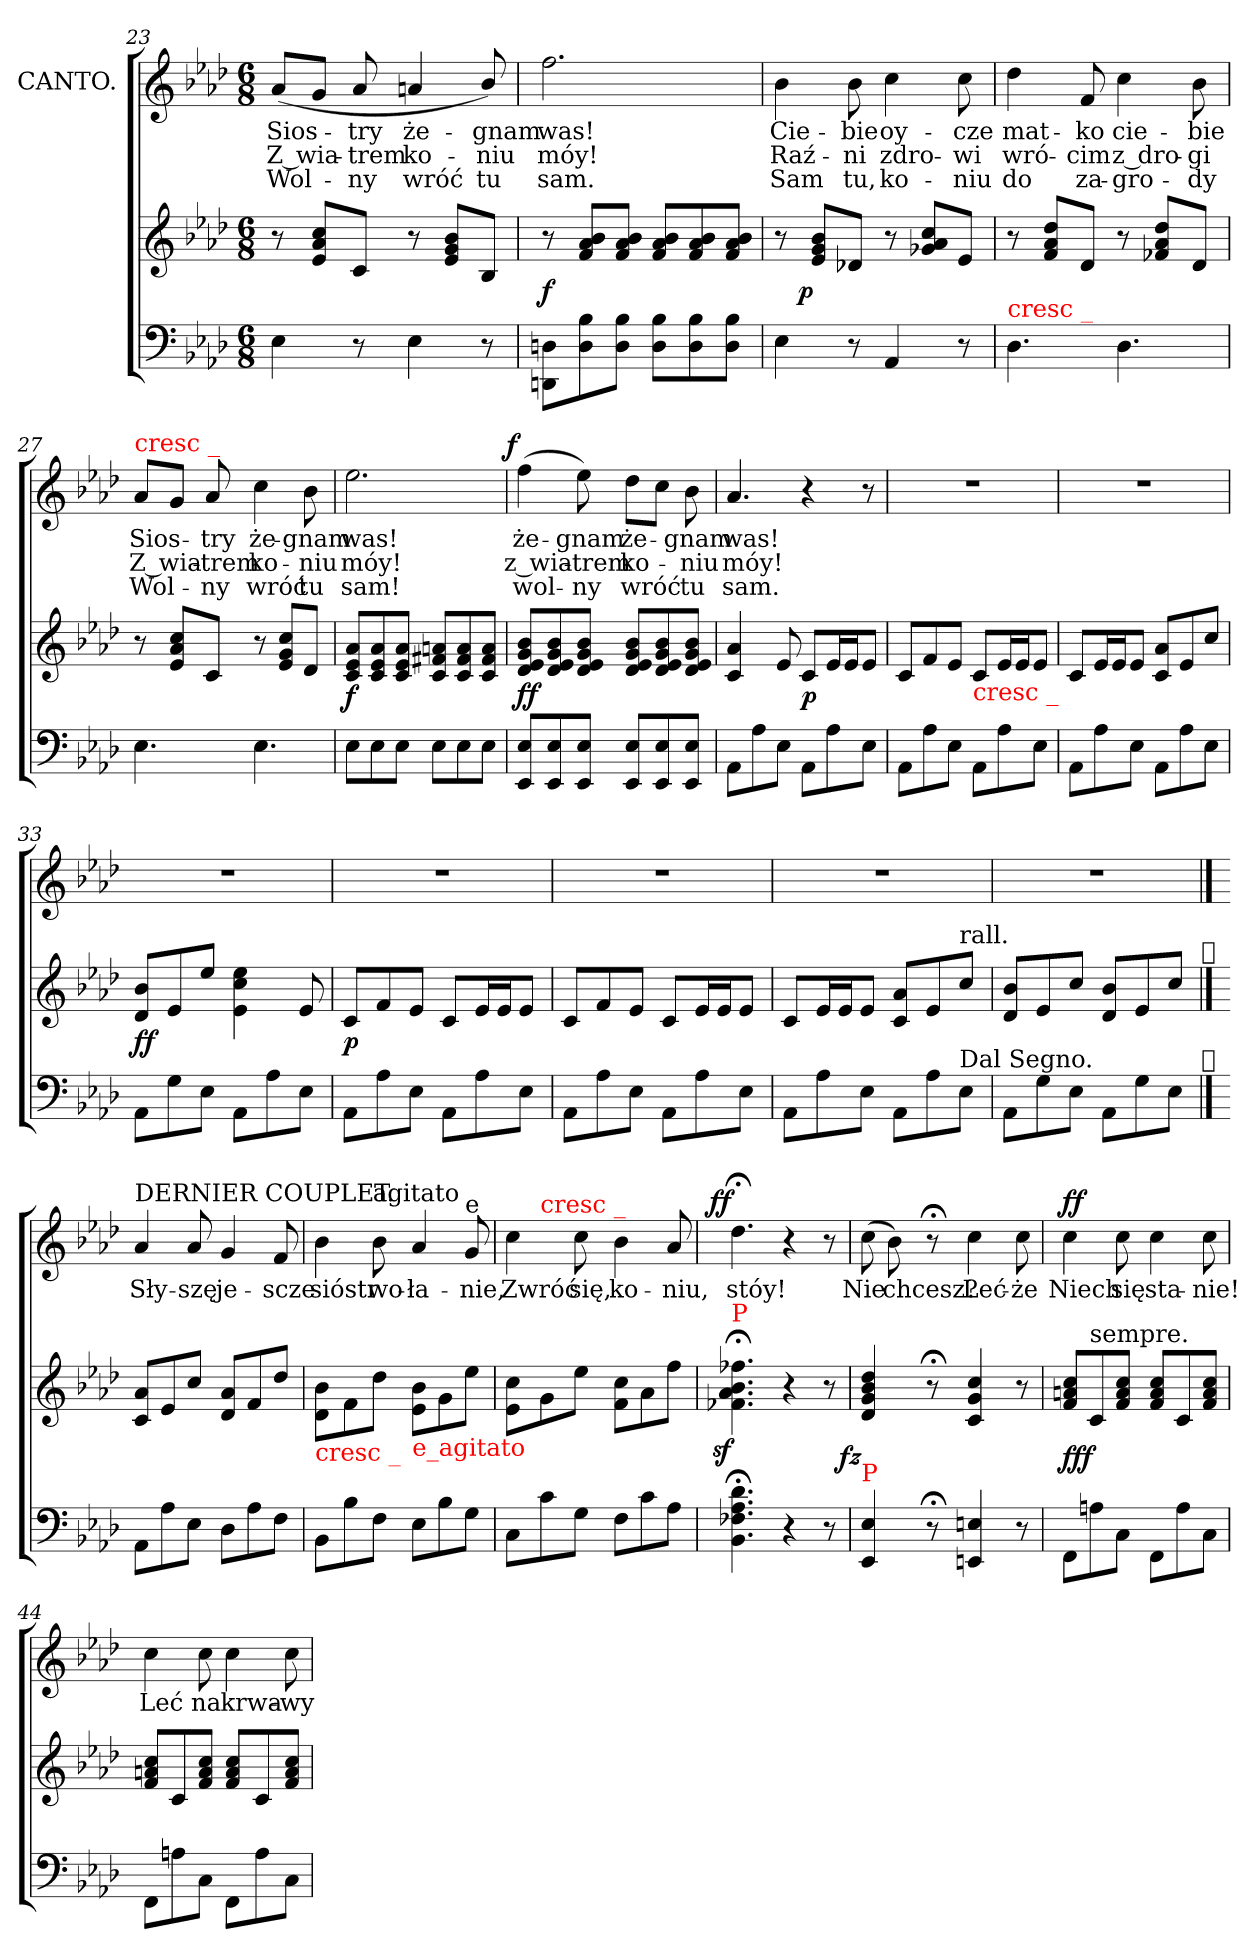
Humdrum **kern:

**kern	**kern	**dynam	**kern	**text	**text	**text	**dynam
*part2	*part2	*part2	*part1	*part1	*part1	*part1	*part1
*staff3	*staff2	*staff2/3	*staff1	*staff1	*staff1	*staff1	*staff1
*	*	*	*I"CANTO.	*	*	*	*
*clefF4	*clefG2	*	*clefG2	*	*	*	*
*k[b-e-a-d-]	*k[b-e-a-d-]	*	*k[b-e-a-d-]	*	*	*	*
*A-:	*A-:	*	*A-:	*	*	*	*
*M6/8	*M6/8	*	*M6/8	*	*	*	*
=23	=23	=23	=23	=23	=23	=23	=23
4E-	8r	.	(<8a-L	Sios-	Z wia-	Wol-	.
.	8cc 8a- 8e-L	.	8gJ	.	.	.	.
8r	8cJ	.	8a-	-try	-trem	-ny	.
4E-	8r	.	4an	że-	ko-	wróć	.
.	8b- 8g 8e-L	.	.	.	.	.	.
8r	8B-J	.	8b-/)	-gnam	-niu	tu	.
=24	=24	=24	=24	=24	=24	=24	=24
8Dn\ 8DDn\L	8r	f	2.ff	was!	móy!	sam.	.
8B- 8D	8b- 8a- 8fL	.	.	.	.	.	.
8B- 8DJ	8b- 8a- 8fJ	.	.	.	.	.	.
8B- 8DL	8b- 8a- 8fL	.	.	.	.	.	.
8B- 8D	8b- 8a- 8f	.	.	.	.	.	.
8B- 8DJ	8b- 8a- 8fJ	.	.	.	.	.	.
=25	=25	=25	=25	=25	=25	=25	=25
4E-	8r	.	4b-	Cie-	Raź-	Sam	.
!	!	!LO:DY:rj	!	!	!	!	!
.	8b- 8g 8e-L	p	.	.	.	.	.
8r	8d-XJ	.	8b-	-bie	-ni	tu,	.
4AA-	8r	.	4cc	oy-	zdro-	ko-	.
.	8cc 8a- 8g-XL	.	.	.	.	.	.
8r	8e-J	.	8cc	-cze	-wi	-niu	.
=26	=26	=26	=26	=26	=26	=26	=26
!LO:TX:a:color=red:t=cresc _	!	!	!	!	!	!	!
4.D-	8r	.	4dd-	mat-	wró-	do	.
.	8dd- 8a- 8fL	.	.	.	.	.	.
.	8d-J	.	8f	-ko	-cim	za-	.
4.D-	8r	.	4cc	cie-	z dro-	-gro-	.
.	8dd- 8a- 8f-XL	.	.	.	.	.	.
.	8d-J	.	8b-	-bie	-gi	-dy	.
=27	=27	=27	=27	=27	=27	=27	=27
!	!	!	!LO:TX:a:color=red:t=cresc _	!	!	!	!
4.E-	8r	.	8a-L	Sios-	Z wia-	Wol-	.
.	8cc 8a- 8e-L	.	8gJ	.	.	.	.
.	8cJ	.	8a-	-try	-trem	-ny	.
4.E-	8r	.	4cc	że-	ko-	wróć	.
.	8cc 8g 8e-L	.	.	.	.	.	.
.	8d-J	.	8b-	-gnam	-niu	tu	.
=28	=28	=28	=28	=28	=28	=28	=28
8E-L	8a- 8e- 8cL	f	2.ee-	was!	móy!	sam!	.
8E-	8a- 8e- 8c	.	.	.	.	.	.
8E-J	8a- 8e- 8cJ	.	.	.	.	.	.
8E-L	8an 8f#X 8cL	.	.	.	.	.	.
8E-	8a 8f# 8c	.	.	.	.	.	.
8E-J	8a 8f# 8cJ	.	.	.	.	.	.
=29	=29	=29	=29	=29	=29	=29	=29
!	!	!	!	!	!	!	!LO:DY:a:rj
8E- 8EE-L	8b- 8g 8e- 8d-L	ff	(4ff	że-	z wia-	wol-	f
8E- 8EE-	8b- 8g 8e- 8d-	.	.	.	.	.	.
8E- 8EE-J	8b- 8g 8e- 8d-J	.	8ee-)	-gnam	-trem	-ny	.
8E- 8EE-L	8b- 8g 8e- 8d-L	.	8dd-L	że-	ko-	wróć	.
8E- 8EE-	8b- 8g 8e- 8d-	.	8ccJ	.	.	.	.
8E- 8EE-J	8b- 8g 8e- 8d-J	.	8b-	-gnam	-niu	tu	.
=30	=30	=30	=30	=30	=30	=30	=30
8AA-L	4a- 4c	.	4.a-	was!	móy!	sam.	.
8A-	.	.	.	.	.	.	.
8E-J	8e-	.	.	.	.	.	.
8AA-L	8cL	p	4r	.	.	.	.
8A-	16e-L	.	.	.	.	.	.
.	16e-J	.	.	.	.	.	.
8E-J	8e-J	.	8r	.	.	.	.
=31	=31	=31	=31	=31	=31	=31	=31
8AA-L	8cL	.	2.rdd	.	.	.	.
8A-	8f	.	.	.	.	.	.
8E-J	8e-J	.	.	.	.	.	.
!	!LO:TX:b:color=red:t=cresc _	!	!	!	!	!	!
8AA-L	8cL	.	.	.	.	.	.
8A-	16e-L	.	.	.	.	.	.
.	16e-J	.	.	.	.	.	.
8E-J	8e-J	.	.	.	.	.	.
=32	=32	=32	=32	=32	=32	=32	=32
8AA-L	8cL	.	2.rdd	.	.	.	.
8A-	16e-L	.	.	.	.	.	.
.	16e-J	.	.	.	.	.	.
8E-J	8e-J	.	.	.	.	.	.
8AA-L	8a- 8cL	.	.	.	.	.	.
8A-	8e-	.	.	.	.	.	.
8E-J	8ccJ	.	.	.	.	.	.
=33	=33	=33	=33	=33	=33	=33	=33
8AA-L	8b- 8d-L	ff	2.rdd	.	.	.	.
8G	8e-	.	.	.	.	.	.
8E-J	8ee-J	.	.	.	.	.	.
8AA-L	4ee-\ 4cc\ 4e-\	.	.	.	.	.	.
8A-	.	.	.	.	.	.	.
8E-J	8e-	.	.	.	.	.	.
=34	=34	=34	=34	=34	=34	=34	=34
8AA-L	8cL	p	2.rdd	.	.	.	.
8A-	8f	.	.	.	.	.	.
8E-J	8e-J	.	.	.	.	.	.
8AA-L	8cL	.	.	.	.	.	.
8A-	16e-L	.	.	.	.	.	.
.	16e-J	.	.	.	.	.	.
8E-J	8e-J	.	.	.	.	.	.
=35	=35	=35	=35	=35	=35	=35	=35
8AA-L	8cL	.	2.rdd	.	.	.	.
8A-	8f	.	.	.	.	.	.
8E-J	8e-J	.	.	.	.	.	.
8AA-L	8cL	.	.	.	.	.	.
8A-	16e-L	.	.	.	.	.	.
.	16e-J	.	.	.	.	.	.
8E-J	8e-J	.	.	.	.	.	.
=36	=36	=36	=36	=36	=36	=36	=36
8AA-L	8cL	.	2.rdd	.	.	.	.
8A-	16e-L	.	.	.	.	.	.
.	16e-J	.	.	.	.	.	.
8E-J	8e-J	.	.	.	.	.	.
8AA-L	8a- 8cL	.	.	.	.	.	.
8A-	8e-	.	.	.	.	.	.
!	!LO:TX:a:t=rall.	!	!	!	!	!	!
!LO:TX:a:t=Dal Segno.	!	!	!	!	!	!	!
8E-J	8ccJ	.	.	.	.	.	.
=37	=37	=37	=37	=37	=37	=37	=37
8AA-L	8b- 8d-L	.	2.rdd	.	.	.	.
8G	8e-	.	.	.	.	.	.
8E-J	8ccJ	.	.	.	.	.	.
8AA-L	8b- 8d-L	.	.	.	.	.	.
8G	8e-	.	.	.	.	.	.
8E-J	8ccJ	.	.	.	.	.	.
!	!LO:TX:a:t=𝄋	!	!	!	!	!	!
!LO:TX:a:t=𝄋	!	!	!	!	!	!	!
==	==	==	==	==	==	==	==
!	!	!	!LO:TX:a:t=DERNIER COUPLET.	!	!	!	!
8AA-L	8a- 8cL	.	4a-	Sły-	.	.	.
8A-	8e-	.	.	.	.	.	.
8E-J	8ccJ	.	8a-	-szę	.	.	.
8D-L	8a- 8d-L	.	4g	je-	.	.	.
8A-	8f	.	.	.	.	.	.
8FJ	8dd-J	.	8f	-scze	.	.	.
=39	=39	=39	=39	=39	=39	=39	=39
!	!LO:TX:b:color=red:t=cresc _	!	!	!	!	!	!
8BB-L	8b-\ 8d-\L	.	4b-	sióstr	.	.	.
8B-	8f\	.	.	.	.	.	.
!	!	!	!LO:TX:a:t=agitato	!	!	!	!
8FJ	8dd-\J	.	8b-	wo-	.	.	.
!	!LO:TX:b:color=red:t=e_agitato	!	!	!	!	!	!
8E-L	8b-\ 8e-\L	.	4a-	-ła-	.	.	.
8B-	8g\	.	.	.	.	.	.
!	!	!	!LO:TX:a:t=e	!	!	!	!
8GJ	8ee-\J	.	8g	-nie,	.	.	.
=40	=40	=40	=40	=40	=40	=40	=40
*	*	*	*^	*	*	*	*
8CL	8cc\ 8e-\L	.	4cc	8ryy	Zwróć	.	.	.
!	!	!	!	!LO:TX:a:color=red:t=cresc _	!	!	!	!
8c	8g	.	.	2ryy	.	.	.	.
8GJ	8ee-J	.	8cc	.	się,	.	.	.
8FL	8cc 8fL	.	4b-	.	ko-	.	.	.
8c	8a-	.	.	.	.	.	.	.
8A-J	8ffJ	.	8a-	8ryy	-niu,	.	.	.
=41	=41	=41	=41	=41	=41	=41	=41	=41
!	!LO:TX:a:color=red:t=P	!	!	!	!	!	!	!
!	!	!LO:DY:rj	!	!	!	!	!	!LO:DY:a:rj
*	*	*	*v	*v	*	*	*	*
4.d-;< 4.A-;< 4.F-X;< 4.BB-;<	4.ff-X;< 4.b-;< 4.a-;< 4.f-X;<	sf	4.dd-;<	stóy!	.	.	ff
4r	4r	.	4r	.	.	.	.
8r	8r	.	8r	.	.	.	.
=42	=42	=42	=42	=42	=42	=42	=42
!LO:TX:a:color=red:t=P	!	!	!	!	!	!	!
!	!	!LO:DY:rj	!	!	!	!	!
4E- 4EE-	4dd- 4b- 4g 4d-	fz	(8cc	Nie	.	.	.
.	.	.	8b-)	chcesz?	.	.	.
8r;<	8r;<	.	8r;<	.	.	.	.
4En 4EEn	4cc 4g 4c	.	4cc	Leć-	.	.	.
8r	8r	.	8cc	-że	.	.	.
=43	=43	=43	=43	=43	=43	=43	=43
!	!	!	!	!	!	!	!LO:DY:a
8FF\L	8cc 8an 8fL	fff	4cc	Niech	.	.	ff
!	!LO:TX:a:t=sempre.	!	!	!	!	!	!
8An\	8c	.	.	.	.	.	.
8C\J	8cc 8a 8fJ	.	8cc	się	.	.	.
8FF\L	8cc 8a 8fL	.	4cc	sta-	.	.	.
8A\	8c	.	.	.	.	.	.
8C\J	8cc 8a 8fJ	.	8cc	-nie!	.	.	.
=44	=44	=44	=44	=44	=44	=44	=44
8FF\L	8cc 8an 8fL	.	4cc	Leć	.	.	.
8An\	8c	.	.	.	.	.	.
8C\J	8cc 8a 8fJ	.	8cc	na	.	.	.
8FF\L	8cc 8a 8fL	.	4cc	krwa-	.	.	.
8A\	8c	.	.	.	.	.	.
8C\J	8cc 8a 8fJ	.	8cc	-wy	.	.	.
=	=	=	=	=	=	=	=
*-	*-	*-	*-	*-	*-	*-	*-
